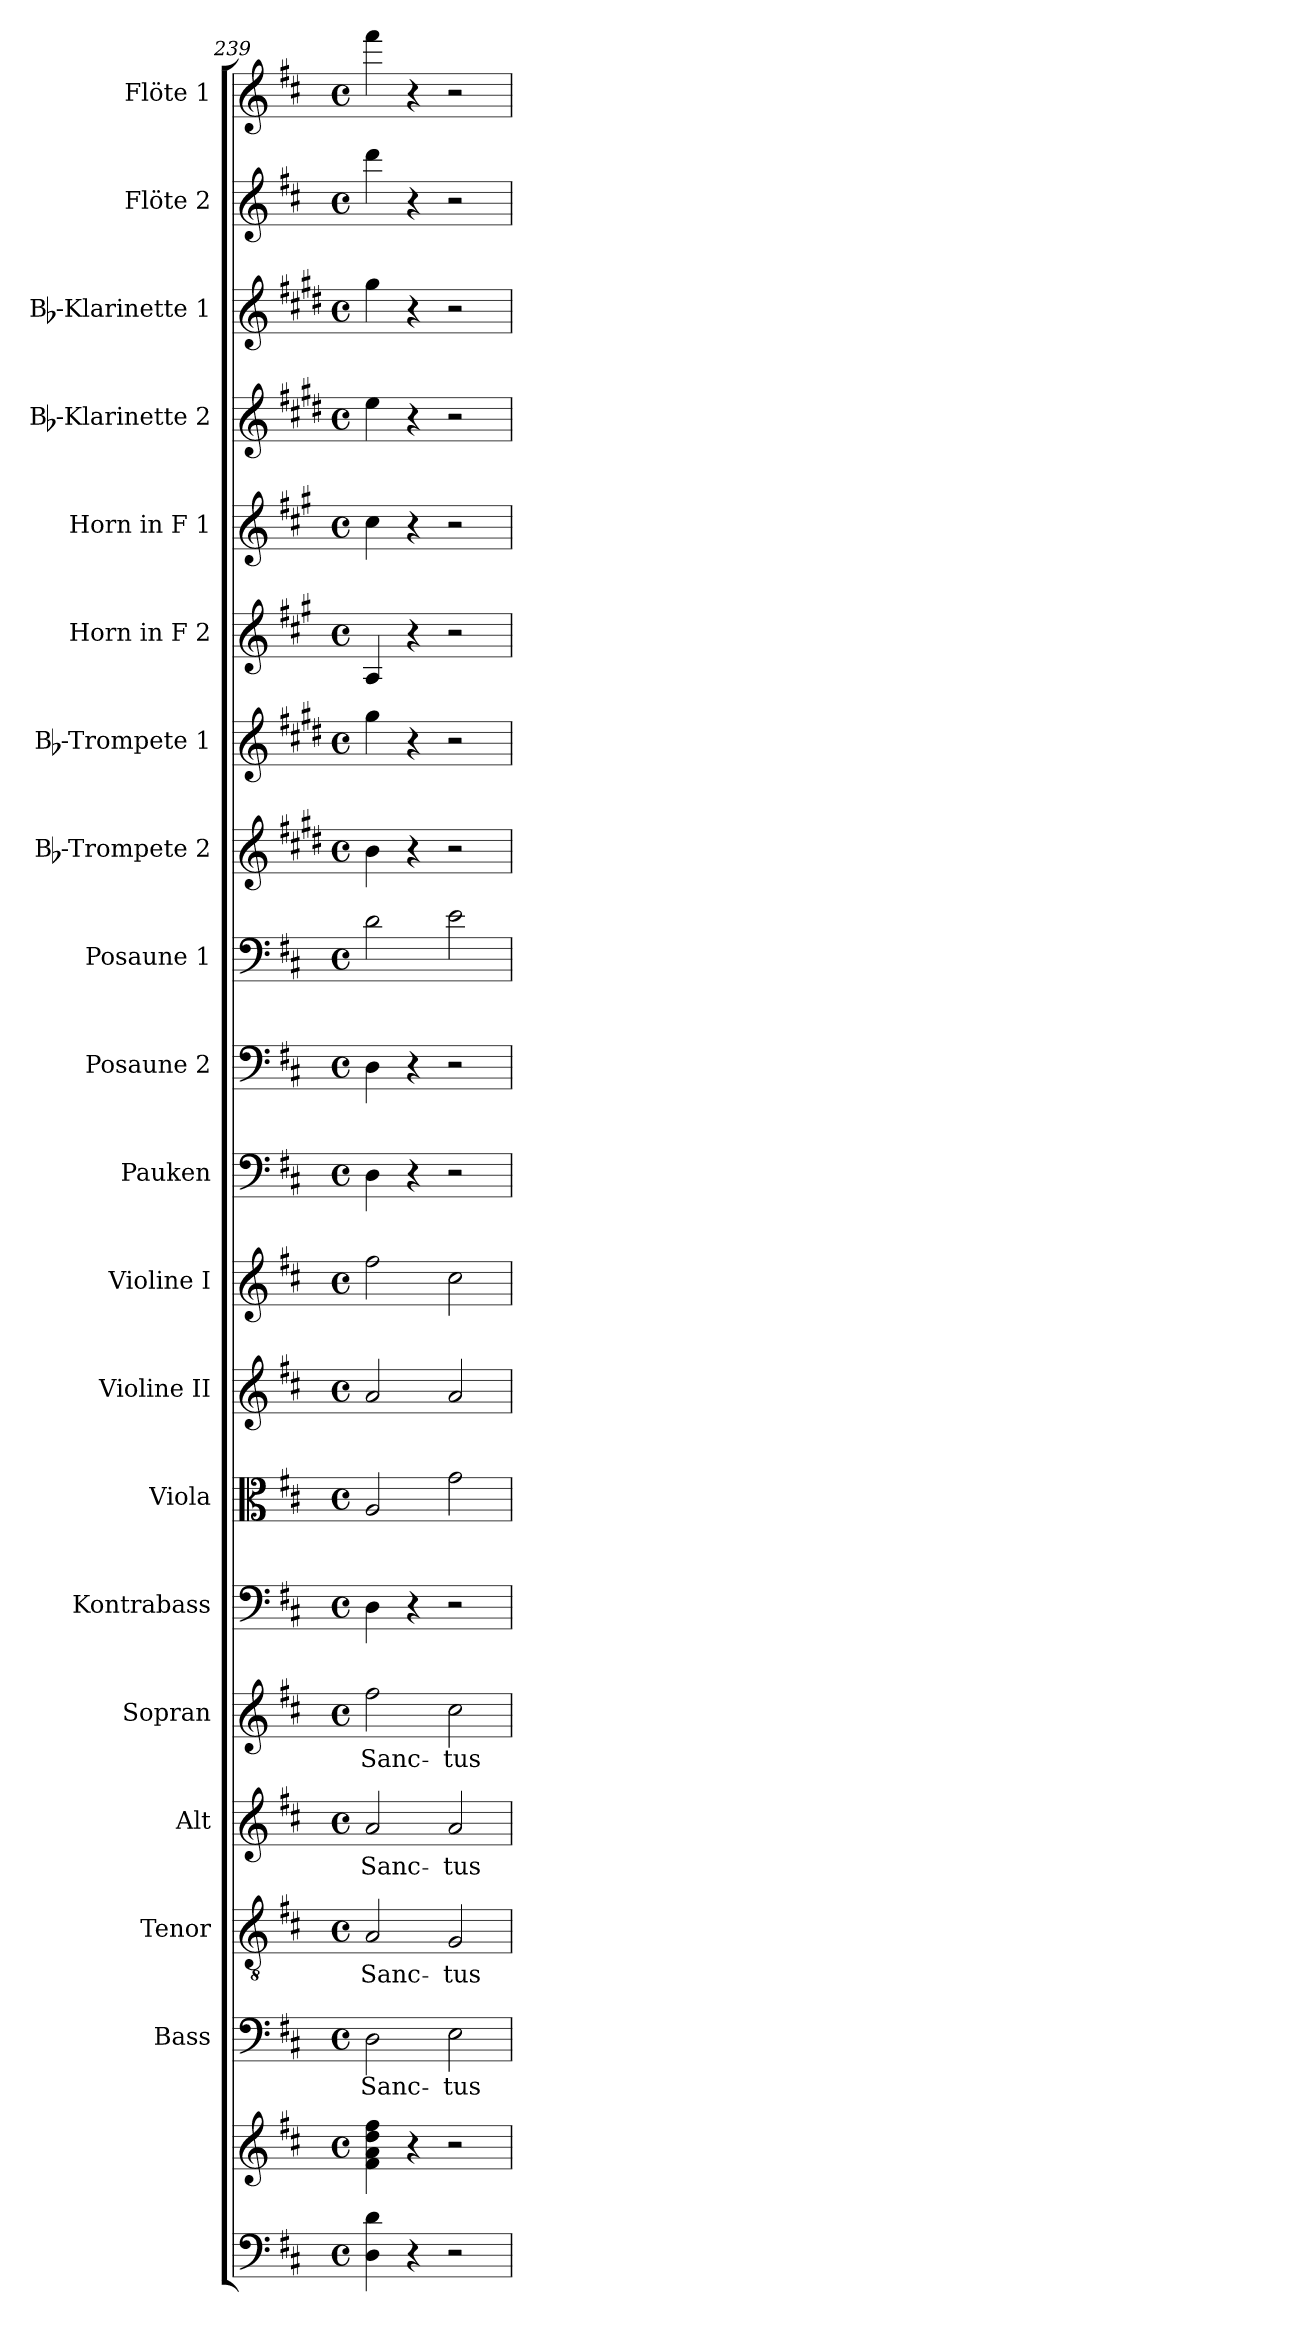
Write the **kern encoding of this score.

**kern	**kern	**kern	**text	**kern	**text	**kern	**text	**kern	**text	**kern	**kern	**kern	**kern	**kern	**kern	**kern	**kern	**kern	**kern	**kern	**kern	**kern	**kern	**kern
*part20	*part20	*part19	*part19	*part18	*part18	*part17	*part17	*part16	*part16	*part15	*part14	*part13	*part12	*part11	*part10	*part9	*part8	*part7	*part6	*part5	*part4	*part3	*part2	*part1
*staff21	*staff20	*staff19	*staff19	*staff18	*staff18	*staff17	*staff17	*staff16	*staff16	*staff15	*staff14	*staff13	*staff12	*staff11	*staff10	*staff9	*staff8	*staff7	*staff6	*staff5	*staff4	*staff3	*staff2	*staff1
*	*	*I"Bass	*	*I"Tenor	*	*I"Alt	*	*I"Sopran	*	*I"Kontrabass	*I"Viola	*I"Violine II	*I"Violine I	*I"Pauken	*I"Posaune 2	*I"Posaune 1	*I"Bb-Trompete 2	*I"Bb-Trompete 1	*I"Horn in F 2	*I"Horn in F 1	*I"Bb-Klarinette 2	*I"Bb-Klarinette 1	*I"Flöte 2	*I"Flöte 1
*	*	*I'B.	*	*I'T.	*	*I'A.	*	*I'S.	*	*I'Kb.	*I'Vla.	*I'Vl. II	*I'Vl. I	*I'Pk.	*I'Pos. 2	*I'Pos. 1	*I'Bb Trp. 2	*I'Bb Trp. 1	*	*	*I'Bb Kl. 2	*I'Bb Kl. 1	*I'Fl. 2	*I'Fl. 1
*clefF4	*clefG2	*clefF4	*	*clefGv2	*	*clefG2	*	*clefG2	*	*clefF4	*clefC3	*clefG2	*clefG2	*clefF4	*clefF4	*clefF4	*clefG2	*clefG2	*clefG2	*clefG2	*clefG2	*clefG2	*clefG2	*clefG2
*	*	*	*	*	*	*	*	*	*	*ITrd7c12	*	*	*	*	*	*	*ITrd1c2	*ITrd1c2	*ITrd4c7	*ITrd4c7	*ITrd1c2	*ITrd1c2	*	*
*k[f#c#]	*k[f#c#]	*k[f#c#]	*	*k[f#c#]	*	*k[f#c#]	*	*k[f#c#]	*	*k[f#c#]	*k[f#c#]	*k[f#c#]	*k[f#c#]	*k[f#c#]	*k[f#c#]	*k[f#c#]	*k[f#c#]	*k[f#c#]	*k[f#c#]	*k[f#c#]	*k[f#c#]	*k[f#c#]	*k[f#c#]	*k[f#c#]
*D:	*D:	*D:	*	*D:	*	*D:	*	*D:	*	*D:	*D:	*D:	*D:	*D:	*D:	*D:	*D:	*D:	*D:	*D:	*D:	*D:	*D:	*D:
*M4/4	*M4/4	*M4/4	*	*M4/4	*	*M4/4	*	*M4/4	*	*M4/4	*M4/4	*M4/4	*M4/4	*M4/4	*M4/4	*M4/4	*M4/4	*M4/4	*M4/4	*M4/4	*M4/4	*M4/4	*M4/4	*M4/4
*met(c)	*met(c)	*met(c)	*	*met(c)	*	*met(c)	*	*met(c)	*	*met(c)	*met(c)	*met(c)	*met(c)	*met(c)	*met(c)	*met(c)	*met(c)	*met(c)	*met(c)	*met(c)	*met(c)	*met(c)	*met(c)	*met(c)
=239	=239	=239	=239	=239	=239	=239	=239	=239	=239	=239	=239	=239	=239	=239	=239	=239	=239	=239	=239	=239	=239	=239	=239	=239
!	!	!	!LO:LY:b	!	!LO:LY:b	!	!LO:LY:b	!	!LO:LY:b	!	!	!	!	!	!	!	!	!	!	!	!	!	!	!
4D\ 4d\	4f#\ 4a\ 4dd\ 4ff#\	2D\	Sanc-	2A/	Sanc-	2a/	Sanc-	2ff#\	Sanc-	4DD\	2A/	2a/	2ff#\	4D\	4D\	2d\	4a\	4ff#\	4D/	4f#\	4dd\	4ff#\	4ddd\	4fff#\
4r	4r	.	.	.	.	.	.	.	.	4r	.	.	.	4r	4r	.	4r	4r	4r	4r	4r	4r	4r	4r
!	!	!	!LO:LY:b	!	!LO:LY:b	!	!LO:LY:b	!	!LO:LY:b	!	!	!	!	!	!	!	!	!	!	!	!	!	!	!
2r	2r	2E\	-tus	2G/	-tus	2a/	-tus	2cc#\	-tus	2r	2g\	2a/	2cc#\	2r	2r	2e\	2r	2r	2r	2r	2r	2r	2r	2r
=	=	=	=	=	=	=	=	=	=	=	=	=	=	=	=	=	=	=	=	=	=	=	=	=
*-	*-	*-	*-	*-	*-	*-	*-	*-	*-	*-	*-	*-	*-	*-	*-	*-	*-	*-	*-	*-	*-	*-	*-	*-
